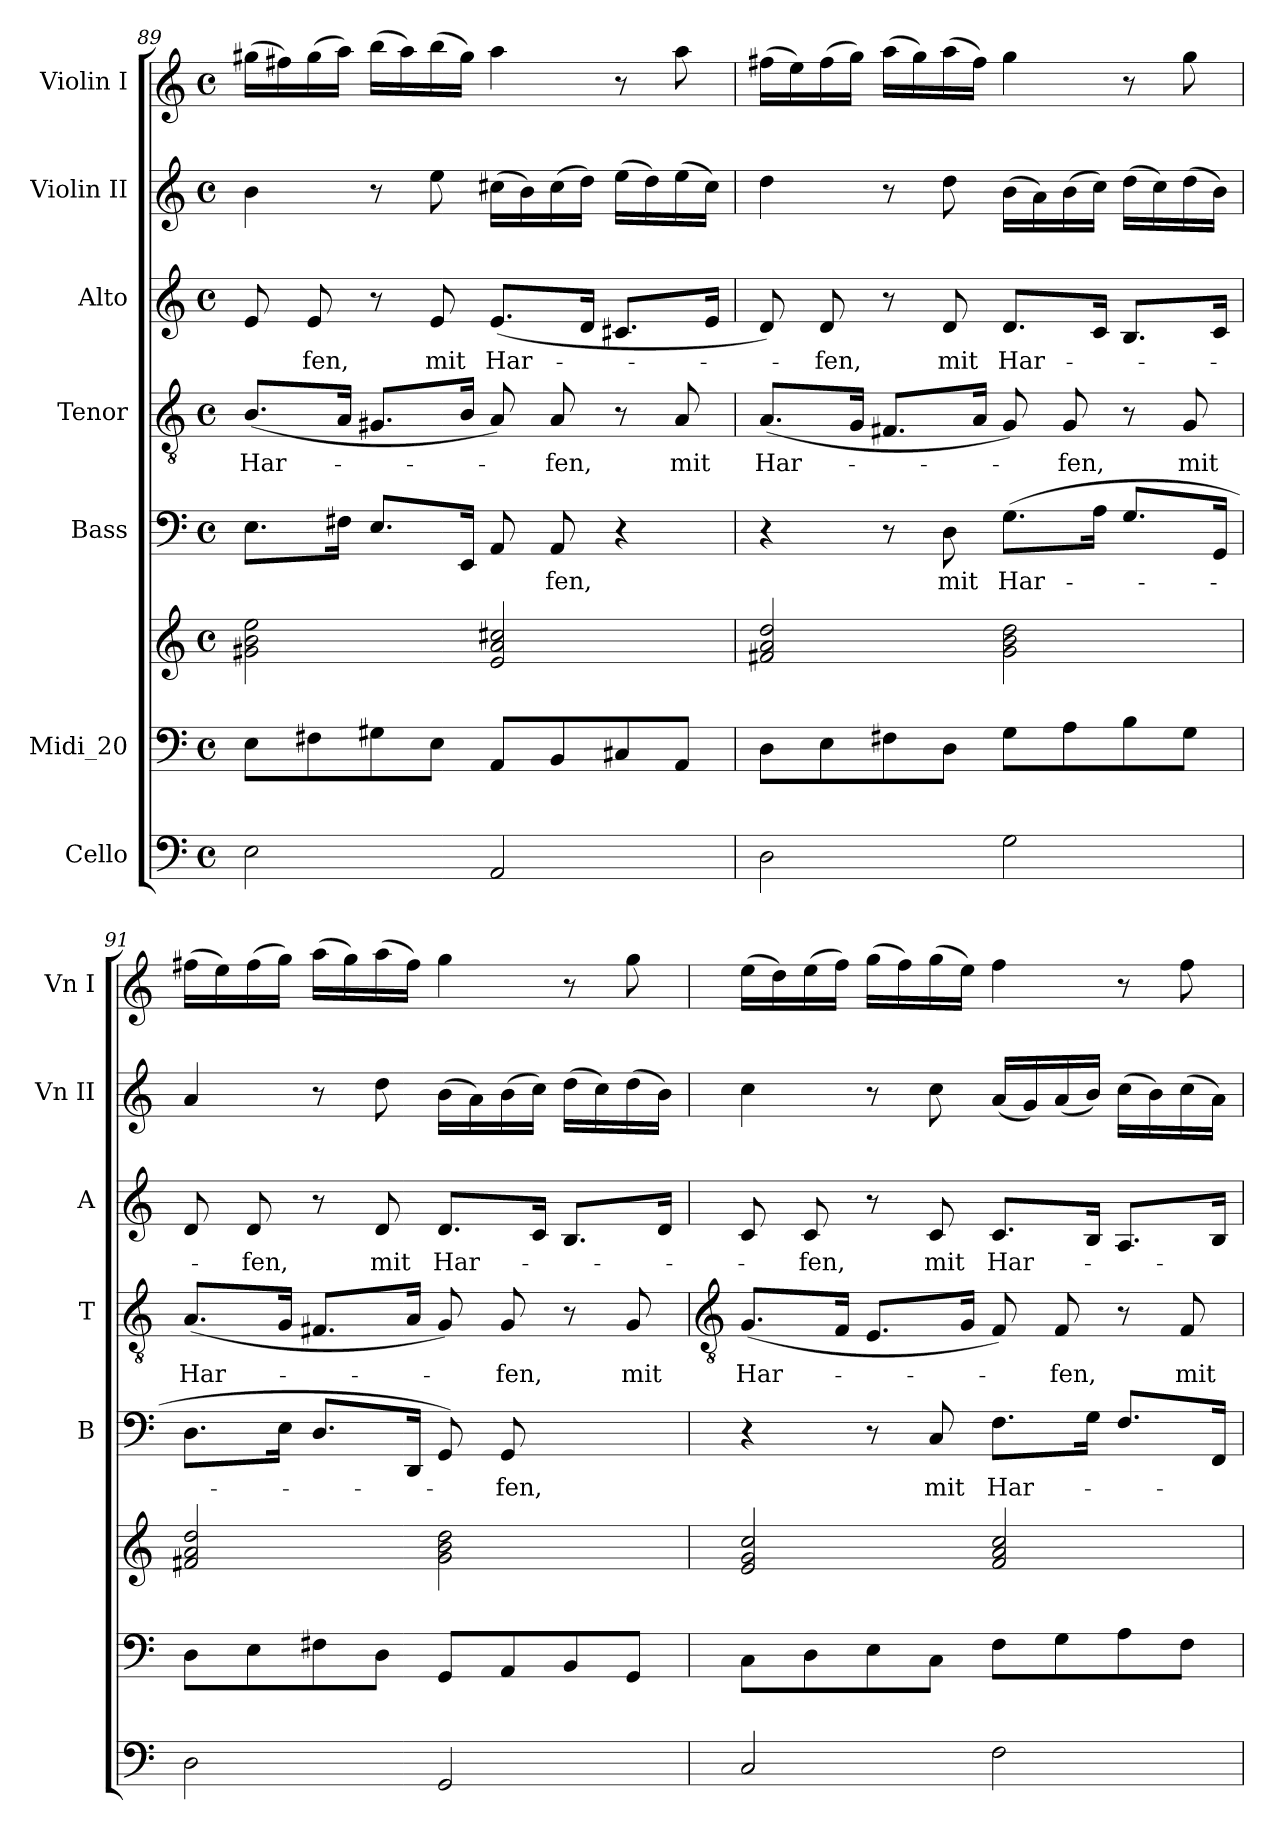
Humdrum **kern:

**kern	**kern	**kern	**kern	**text	**kern	**text	**kern	**text	**kern	**kern
*part7	*part6	*part6	*part5	*part5	*part4	*part4	*part3	*part3	*part2	*part1
*staff8	*staff7	*staff6	*staff5	*staff5	*staff4	*staff4	*staff3	*staff3	*staff2	*staff1
*I"Cello	*I"Midi_20	*	*I"Bass	*	*I"Tenor	*	*I"Alto	*	*I"Violin II	*I"Violin I
*	*	*	*I'B	*	*I'T	*	*I'A	*	*I'Vn II	*I'Vn I
!!LO:LB:g=z
*clefF4	*clefF4	*clefG2	*clefF4	*	*clefGv2	*	*clefG2	*	*clefG2	*clefG2
*k[]	*k[]	*k[]	*k[]	*	*k[]	*	*k[]	*	*k[]	*k[]
*C:	*C:	*C:	*C:	*	*C:	*	*C:	*	*C:	*C:
*M4/4	*M4/4	*M4/4	*M4/4	*	*M4/4	*	*M4/4	*	*M4/4	*M4/4
*met(c)	*met(c)	*met(c)	*met(c)	*	*met(c)	*	*met(c)	*	*met(c)	*met(c)
=89	=89	=89	=89	=89	=89	=89	=89	=89	=89	=89
!	!	!	!	!	!	!LO:LY:b	!	!	!	!
2E	8EL	2g#X 2b 2ee	8.EL	.	(<8.BL	Har-	8e	.	4b	(>16gg#XLL
.	.	.	.	.	.	.	.	.	.	16ff#X)
!	!	!	!	!	!	!	!	!LO:LY:b	!	!
.	8F#X	.	.	.	.	.	8e	fen,	.	(>16gg#
.	.	.	16F#XJ	.	16AJ	.	.	.	.	16aaJJ)
.	8G#X	.	8.EL	.	8.G#XL	.	8r	.	8r	(>16bbLL
.	.	.	.	.	.	.	.	.	.	16aa)
!	!	!	!	!	!	!	!	!LO:LY:b	!	!
.	8EJ	.	.	.	.	.	8e	mit	8ee	(>16bb
.	.	.	16EEJ	.	16BJ	.	.	.	.	16gg#JJ)
!	!	!	!	!	!	!	!	!LO:LY:b	!	!
2AA	8AAL	2e 2a 2cc#X	8AA	.	8A)	.	(<8.eL	Har-	(>16cc#XLL	4aa
.	.	.	.	.	.	.	.	.	16b)	.
!	!	!	!	!LO:LY:b	!	!LO:LY:b	!	!	!	!
.	8BB	.	8AA	fen,	8A	fen,	.	.	(>16cc#	.
.	.	.	.	.	.	.	16dJ	.	16ddJJ)	.
.	8C#X	.	4r	.	8r	.	8.c#XL	.	(>16eeLL	8r
.	.	.	.	.	.	.	.	.	16dd)	.
!	!	!	!	!	!	!LO:LY:b	!	!	!	!
.	8AAJ	.	.	.	8A	mit	.	.	(>16ee	8aa
.	.	.	.	.	.	.	16eJ	.	16cc#JJ)	.
=90	=90	=90	=90	=90	=90	=90	=90	=90	=90	=90
!	!	!	!	!	!	!LO:LY:b	!	!	!	!
2D	8DL	2f#X 2a 2dd	4r	.	(<8.AL	Har-	8d)	.	4dd	(>16ff#XLL
.	.	.	.	.	.	.	.	.	.	16ee)
!	!	!	!	!	!	!	!	!LO:LY:b	!	!
.	8E	.	.	.	.	.	8d	fen,	.	(>16ff#
.	.	.	.	.	16GJ	.	.	.	.	16ggJJ)
.	8F#X	.	8r	.	8.F#XL	.	8r	.	8r	(>16aaLL
.	.	.	.	.	.	.	.	.	.	16gg)
!	!	!	!	!LO:LY:b	!	!	!	!LO:LY:b	!	!
.	8DJ	.	8D	mit	.	.	8d	mit	8dd	(>16aa
.	.	.	.	.	16AJ	.	.	.	.	16ff#JJ)
!	!	!	!	!LO:LY:b	!	!	!	!LO:LY:b	!	!
2G	8GL	2g 2b 2dd	(<8.GL	Har-	8G)	.	8.dL	Har-	(>16bLL	4gg
.	.	.	.	.	.	.	.	.	16a)	.
!	!	!	!	!	!	!LO:LY:b	!	!	!	!
.	8A	.	.	.	8G	fen,	.	.	(>16b	.
.	.	.	16AJ	.	.	.	16cJ	.	16ccJJ)	.
.	8B	.	8.GL	.	8r	.	8.BL	.	(>16ddLL	8r
.	.	.	.	.	.	.	.	.	16cc)	.
!	!	!	!	!	!	!LO:LY:b	!	!	!	!
.	8GJ	.	.	.	8G	mit	.	.	(>16dd	8gg
.	.	.	16GGJ	.	.	.	16cJ	.	16bJJ)	.
=91	=91	=91	=91	=91	=91	=91	=91	=91	=91	=91
!	!	!	!	!	!	!LO:LY:b	!	!	!	!
2D	8DL	2f#X 2a 2dd	8.DL	.	(<8.AL	Har-	8d	.	4a	(>16ff#XLL
.	.	.	.	.	.	.	.	.	.	16ee)
!	!	!	!	!	!	!	!	!LO:LY:b	!	!
.	8E	.	.	.	.	.	8d	fen,	.	(>16ff#
.	.	.	16EJ	.	16GJ	.	.	.	.	16ggJJ)
.	8F#X	.	8.DL	.	8.F#XL	.	8r	.	8r	(>16aaLL
.	.	.	.	.	.	.	.	.	.	16gg)
!	!	!	!	!	!	!	!	!LO:LY:b	!	!
.	8DJ	.	.	.	.	.	8d	mit	8dd	(>16aa
.	.	.	16DDJ	.	16AJ	.	.	.	.	16ff#JJ)
!	!	!	!	!	!	!	!	!LO:LY:b	!	!
2GG	8GGL	2g 2b 2dd	8GG)	.	8G)	.	8.dL	Har-	(>16bLL	4gg
.	.	.	.	.	.	.	.	.	16a)	.
!	!	!	!	!LO:LY:b	!	!LO:LY:b	!	!	!	!
.	8AA	.	8GG	fen,	8G	fen,	.	.	(>16b	.
.	.	.	.	.	.	.	16cJ	.	16ccJJ)	.
.	8BB	.	4ryy	.	8r	.	8.BL	.	(>16ddLL	8r
.	.	.	.	.	.	.	.	.	16cc)	.
!	!	!	!	!	!	!LO:LY:b	!	!	!	!
.	8GGJ	.	.	.	8G	mit	.	.	(>16dd	8gg
.	.	.	.	.	.	.	16dJ	.	16bJJ)	.
!!LO:LB:g=z
=92	=92	=92	=92	=92	=92	=92	=92	=92	=92	=92
*	*	*	*	*	*clefGv2	*	*	*	*	*
!	!	!	!	!	!	!LO:LY:b	!	!	!	!
2C	8CL	2e 2g 2cc	4r	.	(<8.GL	Har-	8c	.	4cc	(>16eeLL
.	.	.	.	.	.	.	.	.	.	16dd)
!	!	!	!	!	!	!	!	!LO:LY:b	!	!
.	8D	.	.	.	.	.	8c	fen,	.	(>16ee
.	.	.	.	.	16FJ	.	.	.	.	16ffJJ)
.	8E	.	8r	.	8.EL	.	8r	.	8r	(>16ggLL
.	.	.	.	.	.	.	.	.	.	16ff)
!	!	!	!	!LO:LY:b	!	!	!	!LO:LY:b	!	!
.	8CJ	.	8C	mit	.	.	8c	mit	8cc	(>16gg
.	.	.	.	.	16GJ	.	.	.	.	16eeJJ)
!	!	!	!	!LO:LY:b	!	!	!	!LO:LY:b	!	!
2F	8FL	2f 2a 2cc	8.FL	Har-	8F)	.	8.cL	Har-	(<16aLL	4ff
.	.	.	.	.	.	.	.	.	16g)	.
!	!	!	!	!	!	!LO:LY:b	!	!	!	!
.	8G	.	.	.	8F	fen,	.	.	(<16a	.
.	.	.	16GJ	.	.	.	16BJ	.	16bJJ)	.
.	8A	.	8.FL	.	8r	.	8.AL	.	(>16ccLL	8r
.	.	.	.	.	.	.	.	.	16b)	.
!	!	!	!	!	!	!LO:LY:b	!	!	!	!
.	8FJ	.	.	.	8F	mit	.	.	(>16cc	8ff
.	.	.	16FFJ	.	.	.	16BJ	.	16aJJ)	.
=	=	=	=	=	=	=	=	=	=	=
*-	*-	*-	*-	*-	*-	*-	*-	*-	*-	*-
